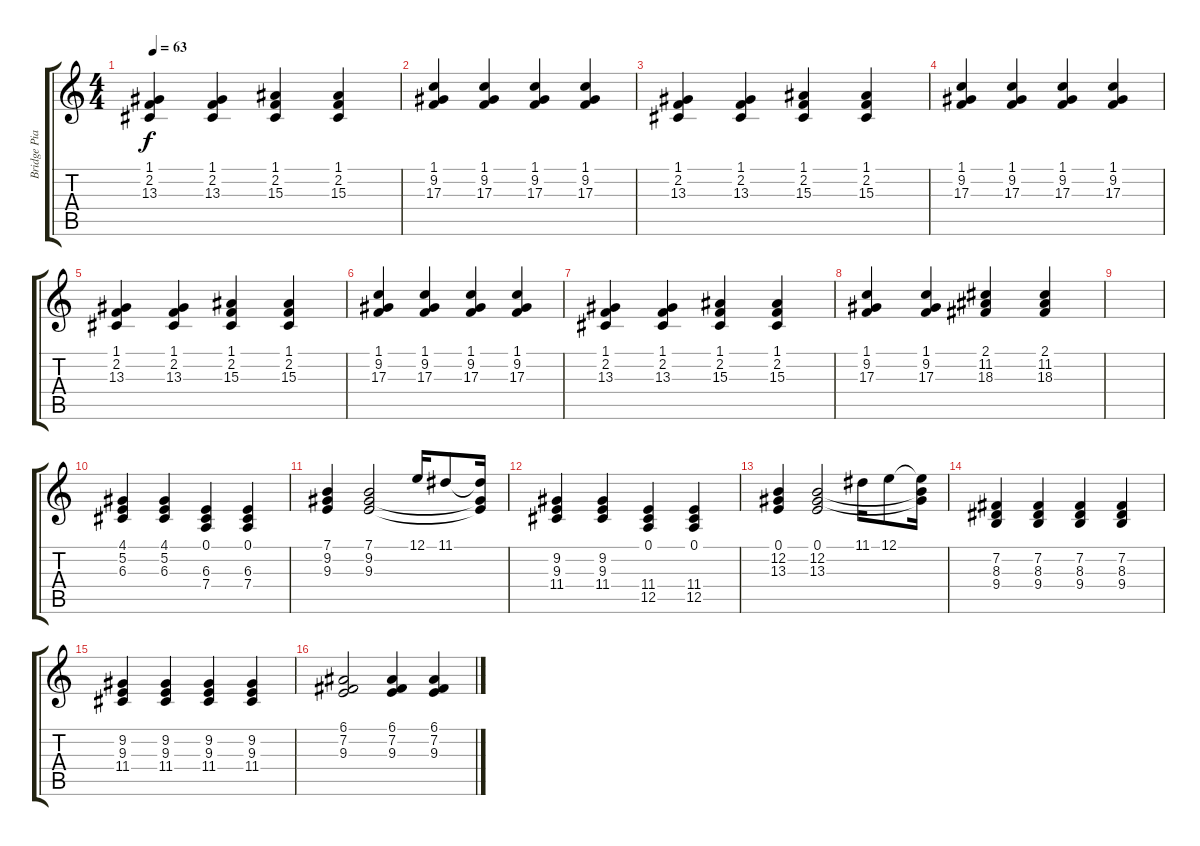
\track ("Bridge Piano" "Bridge Pia") {instrument acousticgrandpiano}
\staff {score tabs}
\tuning (E4 B3 G3 D3 A2 E2) {hide}
\ts (4 4)
\tempo 63
\clef g2
\ks c
(1.1 2.2 13.3).4{dy f} (1.1 2.2 13.3).4 (1.1 2.2 15.3).4 (1.1 2.2 15.3).4 |
(1.1 9.2 17.3).4 (1.1 9.2 17.3).4 (1.1 9.2 17.3).4 (1.1 9.2 17.3).4 |
(1.1 2.2 13.3).4 (1.1 2.2 13.3).4 (1.1 2.2 15.3).4 (1.1 2.2 15.3).4 |
(1.1 9.2 17.3).4 (1.1 9.2 17.3).4 (1.1 9.2 17.3).4 (1.1 9.2 17.3).4 |
(1.1 2.2 13.3).4 (1.1 2.2 13.3).4 (1.1 2.2 15.3).4 (1.1 2.2 15.3).4 |
(1.1 9.2 17.3).4 (1.1 9.2 17.3).4 (1.1 9.2 17.3).4 (1.1 9.2 17.3).4 |
(1.1 2.2 13.3).4 (1.1 2.2 13.3).4 (1.1 2.2 15.3).4 (1.1 2.2 15.3).4 |
(1.1 9.2 17.3).4 (1.1 9.2 17.3).4 (2.1 11.2 18.3).4 (2.1 11.2 18.3).4 |
|
(4.1 5.2 6.3).4 (4.1 5.2 6.3).4 (0.1 6.3 7.4).4 (0.1 6.3 7.4).4 |
(7.1 9.2 9.3).4 (7.1 9.2 9.3).2 12.1.16 11.1.8 (11.1{t} 9.2{t} 9.3{t}).16 |
(9.2 9.3 11.4).4 (9.2 9.3 11.4).4 (0.1 11.4 12.5).4 (0.1 11.4 12.5).4 |
(0.1 12.2 13.3).4 (0.1 12.2 13.3).2 11.1.16 12.1.8 (12.1{t} 12.2{t} 13.3{t}).16 |
(7.2 8.3 9.4).4 (7.2 8.3 9.4).4 (7.2 8.3 9.4).4 (7.2 8.3 9.4).4 |
(9.2 9.3 11.4).4 (9.2 9.3 11.4).4 (9.2 9.3 11.4).4 (9.2 9.3 11.4).4 |
(6.1 7.2 9.3).2 (6.1 7.2 9.3).4 (6.1 7.2 9.3).4
